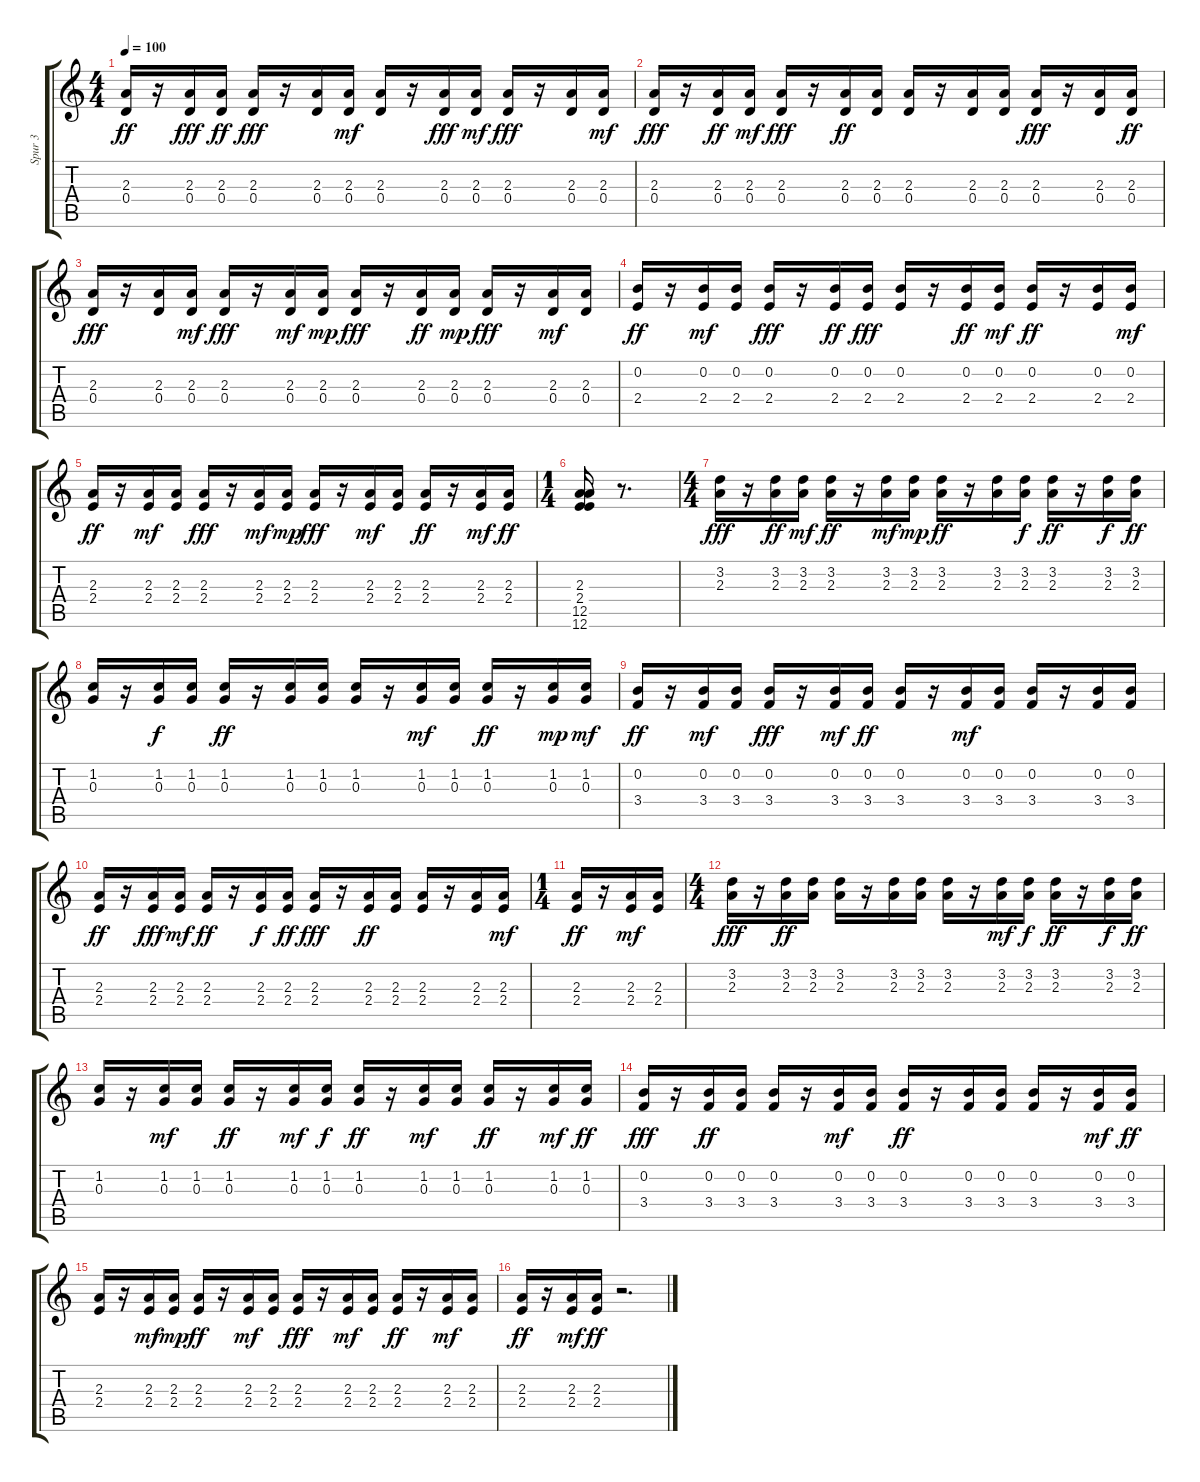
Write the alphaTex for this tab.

\track ("Spur 3" "Spur 3") {instrument electricguitarmuted}
\staff {score tabs}
\tuning (E4 B3 G3 D3 A2 E2) {hide}
\ts (4 4)
\tempo 100
\clef g2
\ks c
(2.3 0.4).16{dy ff} r.16 (2.3 0.4).16{dy fff} (2.3 0.4).16{dy ff} (2.3 0.4).16{dy fff} r.16 (2.3 0.4).16 (2.3 0.4).16{dy mf} (2.3 0.4).16 r.16 (2.3 0.4).16{dy fff} (2.3 0.4).16{dy mf} (2.3 0.4).16{dy fff} r.16 (2.3 0.4).16 (2.3 0.4).16{dy mf} |
(2.3 0.4).16{dy fff} r.16 (2.3 0.4).16{dy ff} (2.3 0.4).16{dy mf} (2.3 0.4).16{dy fff} r.16 (2.3 0.4).16{dy ff} (2.3 0.4).16 (2.3 0.4).16 r.16 (2.3 0.4).16 (2.3 0.4).16 (2.3 0.4).16{dy fff} r.16 (2.3 0.4).16 (2.3 0.4).16{dy ff} |
(2.3 0.4).16{dy fff} r.16 (2.3 0.4).16 (2.3 0.4).16{dy mf} (2.3 0.4).16{dy fff} r.16 (2.3 0.4).16{dy mf} (2.3 0.4).16{dy mp} (2.3 0.4).16{dy fff} r.16 (2.3 0.4).16{dy ff} (2.3 0.4).16{dy mp} (2.3 0.4).16{dy fff} r.16 (2.3 0.4).16{dy mf} (2.3 0.4).16 |
(0.2 2.4).16{dy ff} r.16 (0.2 2.4).16{dy mf} (0.2 2.4).16 (0.2 2.4).16{dy fff} r.16 (0.2 2.4).16{dy ff} (0.2 2.4).16{dy fff} (0.2 2.4).16 r.16 (0.2 2.4).16{dy ff} (0.2 2.4).16{dy mf} (0.2 2.4).16{dy ff} r.16 (0.2 2.4).16 (0.2 2.4).16{dy mf} |
(2.3 2.4).16{dy ff} r.16 (2.3 2.4).16{dy mf} (2.3 2.4).16 (2.3 2.4).16{dy fff} r.16 (2.3 2.4).16{dy mf} (2.3 2.4).16{dy mp} (2.3 2.4).16{dy fff} r.16 (2.3 2.4).16{dy mf} (2.3 2.4).16 (2.3 2.4).16{dy ff} r.16 (2.3 2.4).16{dy mf} (2.3 2.4).16{dy ff} |
\ts (1 4)
(2.3 2.4 12.5 12.6).16 r.8{d} |
\ts (4 4)
(3.2 2.3).16{dy fff} r.16 (3.2 2.3).16{dy ff} (3.2 2.3).16{dy mf} (3.2 2.3).16{dy ff} r.16 (3.2 2.3).16{dy mf} (3.2 2.3).16{dy mp} (3.2 2.3).16{dy ff} r.16 (3.2 2.3).16 (3.2 2.3).16{dy f} (3.2 2.3).16{dy ff} r.16 (3.2 2.3).16{dy f} (3.2 2.3).16{dy ff} |
(1.2 0.3).16 r.16 (1.2 0.3).16{dy f} (1.2 0.3).16 (1.2 0.3).16{dy ff} r.16 (1.2 0.3).16 (1.2 0.3).16 (1.2 0.3).16 r.16 (1.2 0.3).16{dy mf} (1.2 0.3).16 (1.2 0.3).16{dy ff} r.16 (1.2 0.3).16{dy mp} (1.2 0.3).16{dy mf} |
(0.2 3.4).16{dy ff} r.16 (0.2 3.4).16{dy mf} (0.2 3.4).16 (0.2 3.4).16{dy fff} r.16 (0.2 3.4).16{dy mf} (0.2 3.4).16{dy ff} (0.2 3.4).16 r.16 (0.2 3.4).16{dy mf} (0.2 3.4).16 (0.2 3.4).16 r.16 (0.2 3.4).16 (0.2 3.4).16 |
(2.3 2.4).16{dy ff} r.16 (2.3 2.4).16{dy fff} (2.3 2.4).16{dy mf} (2.3 2.4).16{dy ff} r.16 (2.3 2.4).16{dy f} (2.3 2.4).16{dy ff} (2.3 2.4).16{dy fff} r.16 (2.3 2.4).16{dy ff} (2.3 2.4).16 (2.3 2.4).16 r.16 (2.3 2.4).16 (2.3 2.4).16{dy mf} |
\ts (1 4)
(2.3 2.4).16{dy ff} r.16 (2.3 2.4).16{dy mf} (2.3 2.4).16 |
\ts (4 4)
(3.2 2.3).16{dy fff} r.16 (3.2 2.3).16{dy ff} (3.2 2.3).16 (3.2 2.3).16 r.16 (3.2 2.3).16 (3.2 2.3).16 (3.2 2.3).16 r.16 (3.2 2.3).16{dy mf} (3.2 2.3).16{dy f} (3.2 2.3).16{dy ff} r.16 (3.2 2.3).16{dy f} (3.2 2.3).16{dy ff} |
(1.2 0.3).16 r.16 (1.2 0.3).16{dy mf} (1.2 0.3).16 (1.2 0.3).16{dy ff} r.16 (1.2 0.3).16{dy mf} (1.2 0.3).16{dy f} (1.2 0.3).16{dy ff} r.16 (1.2 0.3).16{dy mf} (1.2 0.3).16 (1.2 0.3).16{dy ff} r.16 (1.2 0.3).16{dy mf} (1.2 0.3).16{dy ff} |
(0.2 3.4).16{dy fff} r.16 (0.2 3.4).16{dy ff} (0.2 3.4).16 (0.2 3.4).16 r.16 (0.2 3.4).16{dy mf} (0.2 3.4).16 (0.2 3.4).16{dy ff} r.16 (0.2 3.4).16 (0.2 3.4).16 (0.2 3.4).16 r.16 (0.2 3.4).16{dy mf} (0.2 3.4).16{dy ff} |
(2.3 2.4).16 r.16 (2.3 2.4).16{dy mf} (2.3 2.4).16{dy mp} (2.3 2.4).16{dy ff} r.16 (2.3 2.4).16{dy mf} (2.3 2.4).16 (2.3 2.4).16{dy fff} r.16 (2.3 2.4).16{dy mf} (2.3 2.4).16 (2.3 2.4).16{dy ff} r.16 (2.3 2.4).16{dy mf} (2.3 2.4).16 |
(2.3 2.4).16{dy ff} r.16 (2.3 2.4).16{dy mf} (2.3 2.4).16{dy ff} r.2{d}
